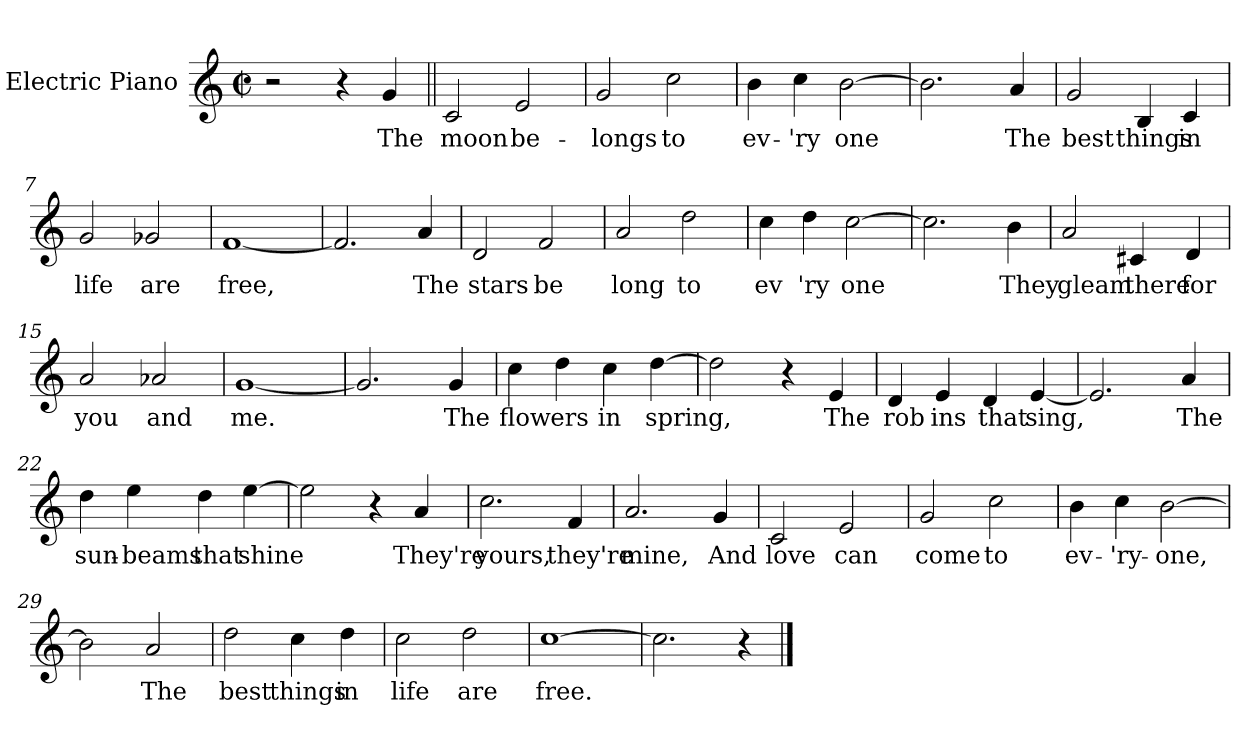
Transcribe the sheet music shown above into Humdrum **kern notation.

**kern	**text
*part1	*part1
*staff1	*staff1
*I"Electric Piano	*
*I'E.Pno	*
*clefG2	*
*k[]	*
*C:	*
*M2/2	*
*met(c|)	*
=1	=1
2r	.
4r	.
4g/	The
=2||	=2||
2c/	moon
2e/	be-
=3	=3
2g/	-longs
2cc\	to
=4	=4
4b\	ev-
4cc\	-'ry
[2b\	one
=5	=5
2.b\]	.
4a/	The
!!LO:LB:g=z
=6	=6
2g/	best
4B/	things
4c/	in
=7	=7
2g/	life
2g-X/	are
=8	=8
[1f	free,
=9	=9
2.f/]	.
4a/	The
=10	=10
2d/	stars
2f/	be
!!LO:LB:g=z
=11	=11
2a/	long
2dd\	to
=12	=12
4cc\	ev
4dd\	'ry
[2cc\	one
=13	=13
2.cc\]	.
4b\	They
=14	=14
2a/	gleam
4c#X/	there
4d/	for
=15	=15
2a/	you
2a-X/	and
!!LO:LB:g=z
=16	=16
[1g	me.
=17	=17
2.g/]	.
4g/	The
=18	=18
4cc\	flow
4dd\	ers
4cc\	in
[4dd\	spring,
=19	=19
2dd\]	.
4r	.
4e/	The
=20	=20
4d/	rob
4e/	ins
4d/	that
[4e/	sing,
!!LO:LB:g=z
=21	=21
2.e/]	.
4a/	The
=22	=22
4dd\	sun-
4ee\	-beams
4dd\	that
[4ee\	shine
=23	=23
2ee\]	.
4r	.
4a/	They're
=24	=24
2.cc\	yours,
4f/	they're
=25	=25
2.a/	mine,
4g/	And
!!LO:LB:g=z
=26	=26
2c/	love
2e/	can
=27	=27
2g/	come
2cc\	to
=28	=28
4b\	ev-
4cc\	-'ry-
[2b\	-one,
=29	=29
2b\]	.
2a/	The
!!LO:LB:g=z
=30	=30
2dd\	best
4cc\	things
4dd\	in
=31	=31
2cc\	life
2dd\	are
=32	=32
[1cc	free.
=33	=33
2.cc\]	.
4r	.
==	==
*-	*-
